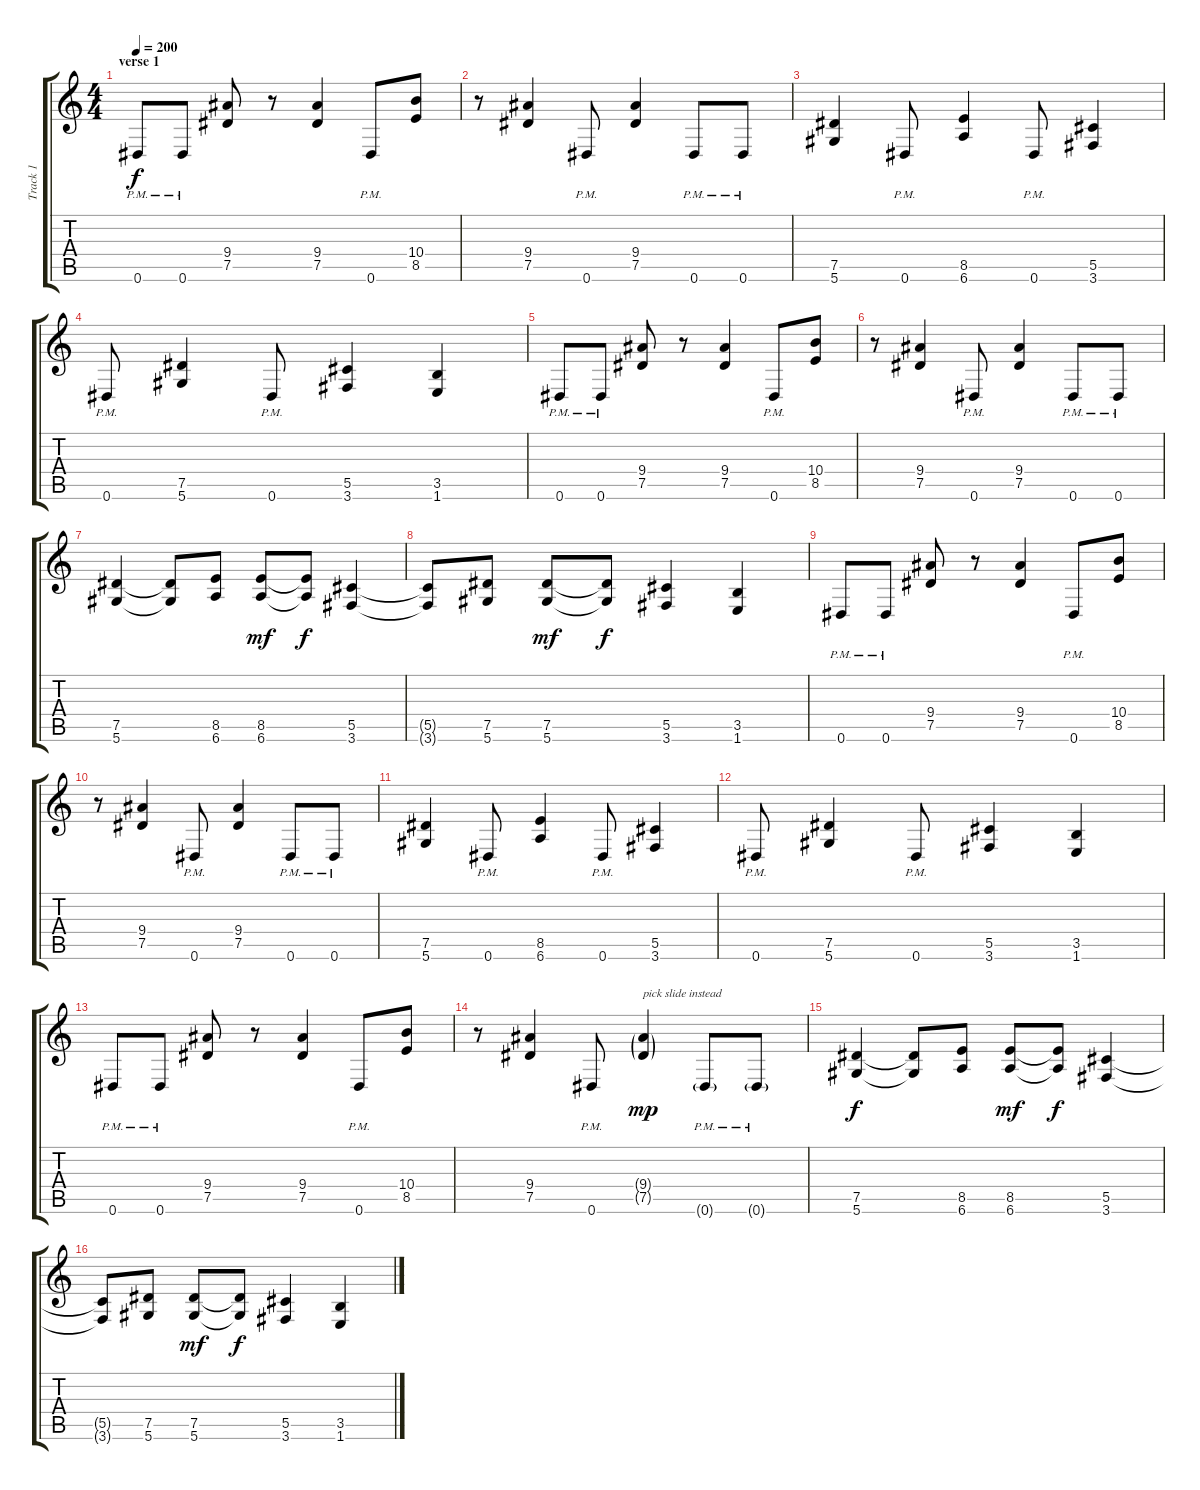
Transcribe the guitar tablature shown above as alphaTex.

\track ("Track 1" "Track 1") {instrument overdrivenguitar}
\staff {score tabs}
\tuning (Eb4 Bb3 Gb3 Db3 Ab2 Eb2) {hide}
\ts (4 4)
\section ("" "verse 1")
\tempo 200
\clef g2
\ks c
0.6{pm}.8{dy f} 0.6{pm}.8 (9.4 7.5).8 r.8 (9.4 7.5).4 0.6{pm}.8 (10.4 8.5).8 |
r.8 (9.4 7.5).4 0.6{pm}.8 (9.4 7.5).4 0.6{pm}.8 0.6{pm}.8 |
(7.5 5.6).4 0.6{pm}.8 (8.5 6.6).4 0.6{pm}.8 (5.5 3.6).4 |
0.6{pm}.8 (7.5 5.6).4 0.6{pm}.8 (5.5 3.6).4 (3.5 1.6).4 |
0.6{pm}.8 0.6{pm}.8 (9.4 7.5).8 r.8 (9.4 7.5).4 0.6{pm}.8 (10.4 8.5).8 |
r.8 (9.4 7.5).4 0.6{pm}.8 (9.4 7.5).4 0.6{pm}.8 0.6{pm}.8 |
(7.5 5.6).4 (7.5{t} 5.6{t}).8 (8.5 6.6).8 (8.5 6.6).8{dy mf} (8.5{t} 6.6{t}).8{dy f} (5.5 3.6).4 |
(5.5{t} 3.6{t}).8 (7.5 5.6).8 (7.5 5.6).8{dy mf} (7.5{t} 5.6{t}).8{dy f} (5.5 3.6).4 (3.5 1.6).4 |
0.6{pm}.8 0.6{pm}.8 (9.4 7.5).8 r.8 (9.4 7.5).4 0.6{pm}.8 (10.4 8.5).8 |
r.8 (9.4 7.5).4 0.6{pm}.8 (9.4 7.5).4 0.6{pm}.8 0.6{pm}.8 |
(7.5 5.6).4 0.6{pm}.8 (8.5 6.6).4 0.6{pm}.8 (5.5 3.6).4 |
0.6{pm}.8 (7.5 5.6).4 0.6{pm}.8 (5.5 3.6).4 (3.5 1.6).4 |
0.6{pm}.8 0.6{pm}.8 (9.4 7.5).8 r.8 (9.4 7.5).4 0.6{pm}.8 (10.4 8.5).8 |
r.8 (9.4 7.5).4 0.6{pm}.8 (9.4{g} 7.5{g}).4{txt "pick slide instead" dy mp} 0.6{g pm}.8 0.6{g pm}.8 |
(7.5 5.6).4{dy f} (7.5{t} 5.6{t}).8 (8.5 6.6).8 (8.5 6.6).8{dy mf} (8.5{t} 6.6{t}).8{dy f} (5.5 3.6).4 |
(5.5{t} 3.6{t}).8 (7.5 5.6).8 (7.5 5.6).8{dy mf} (7.5{t} 5.6{t}).8{dy f} (5.5 3.6).4 (3.5 1.6).4
